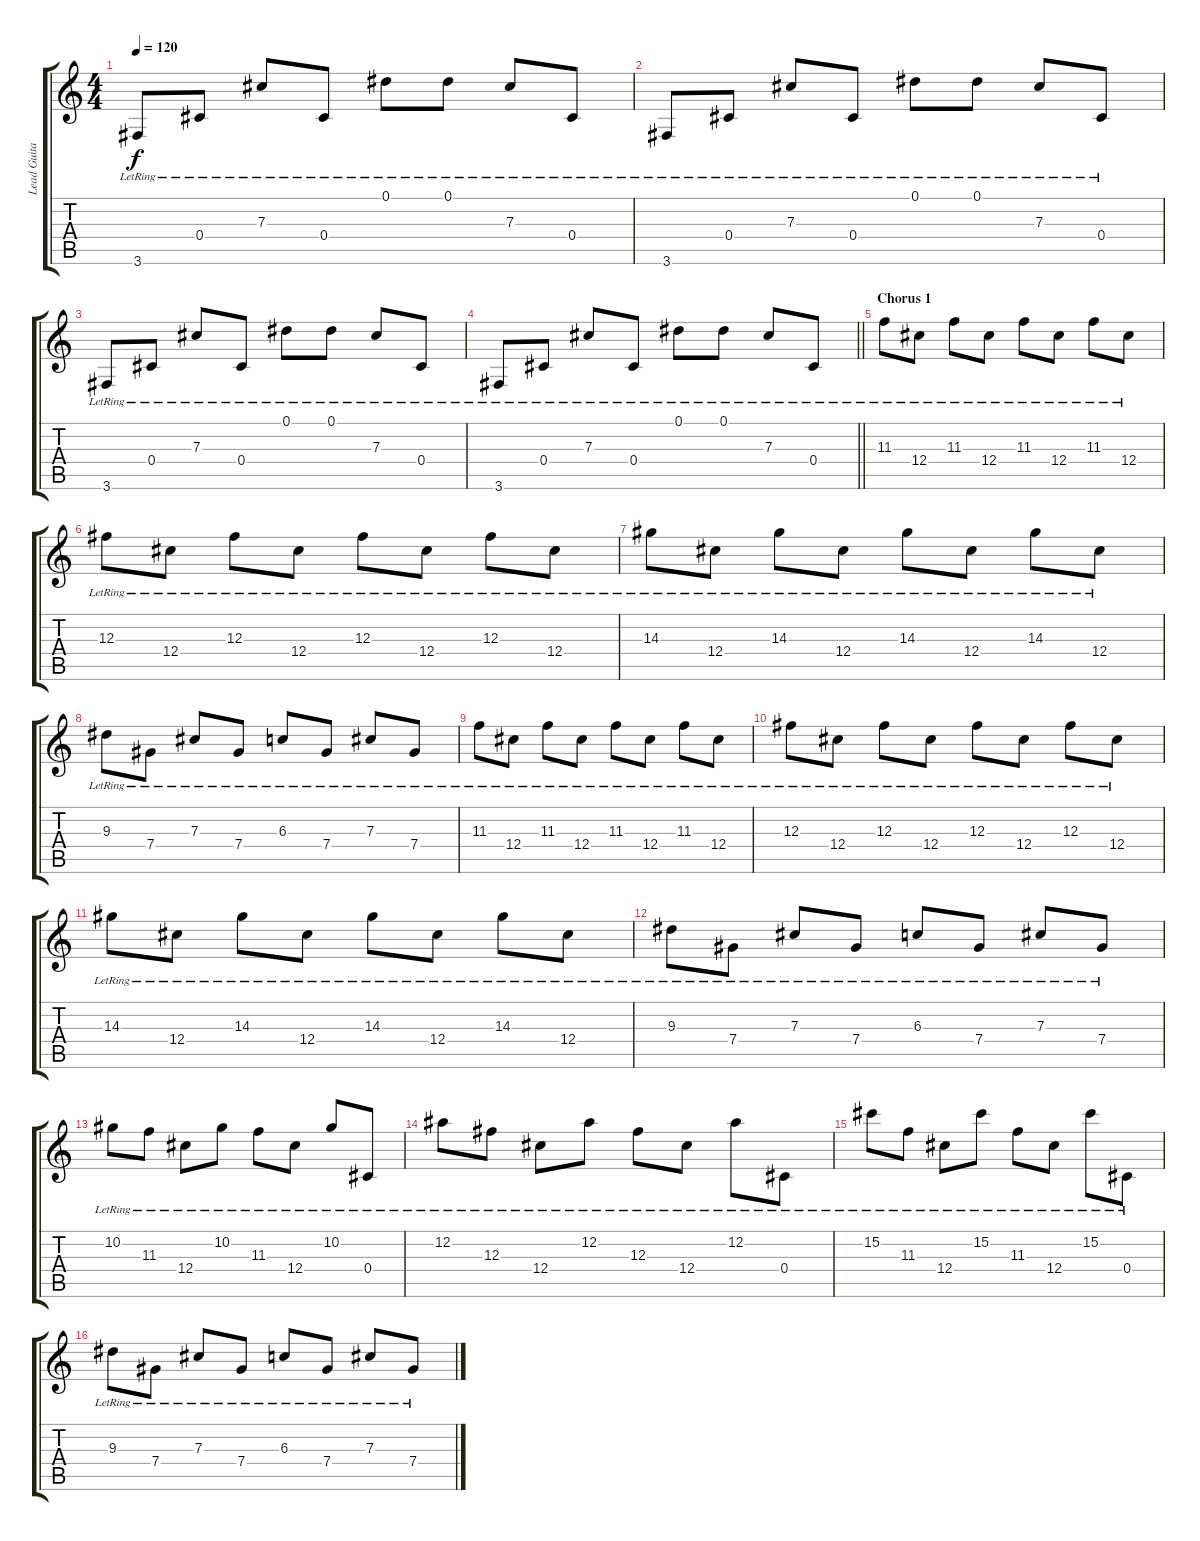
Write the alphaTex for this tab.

\track ("Lead Guitar 1" "Lead Guita") {instrument electricguitarclean}
\staff {score tabs}
\tuning (Eb4 Bb3 Gb3 Db3 Ab2 Eb2) {hide}
\ts (4 4)
\tempo 120
\clef g2
\ks c
3.6{lr}.8{dy f} 0.4{lr}.8 7.3{lr}.8 0.4{lr}.8 0.1{lr}.8 0.1{lr}.8 7.3{lr}.8 0.4{lr}.8 |
3.6{lr}.8 0.4{lr}.8 7.3{lr}.8 0.4{lr}.8 0.1{lr}.8 0.1{lr}.8 7.3{lr}.8 0.4{lr}.8 |
3.6{lr}.8 0.4{lr}.8 7.3{lr}.8 0.4{lr}.8 0.1{lr}.8 0.1{lr}.8 7.3{lr}.8 0.4{lr}.8 |
\barLineRight lightlight
3.6{lr}.8 0.4{lr}.8 7.3{lr}.8 0.4{lr}.8 0.1{lr}.8 0.1{lr}.8 7.3{lr}.8 0.4{lr}.8 |
\section ("" "Chorus 1")
11.3{lr}.8 12.4{lr}.8 11.3{lr}.8 12.4{lr}.8 11.3{lr}.8 12.4{lr}.8 11.3{lr}.8 12.4{lr}.8 |
12.3{lr}.8 12.4{lr}.8 12.3{lr}.8 12.4{lr}.8 12.3{lr}.8 12.4{lr}.8 12.3{lr}.8 12.4{lr}.8 |
14.3{lr}.8 12.4{lr}.8 14.3{lr}.8 12.4{lr}.8 14.3{lr}.8 12.4{lr}.8 14.3{lr}.8 12.4{lr}.8 |
9.3{lr}.8 7.4{lr}.8 7.3{lr}.8 7.4{lr}.8 6.3{lr}.8 7.4{lr}.8 7.3{lr}.8 7.4{lr}.8 |
11.3{lr}.8 12.4{lr}.8 11.3{lr}.8 12.4{lr}.8 11.3{lr}.8 12.4{lr}.8 11.3{lr}.8 12.4{lr}.8 |
12.3{lr}.8 12.4{lr}.8 12.3{lr}.8 12.4{lr}.8 12.3{lr}.8 12.4{lr}.8 12.3{lr}.8 12.4{lr}.8 |
14.3{lr}.8 12.4{lr}.8 14.3{lr}.8 12.4{lr}.8 14.3{lr}.8 12.4{lr}.8 14.3{lr}.8 12.4{lr}.8 |
9.3{lr}.8 7.4{lr}.8 7.3{lr}.8 7.4{lr}.8 6.3{lr}.8 7.4{lr}.8 7.3{lr}.8 7.4{lr}.8 |
10.2{lr}.8 11.3{lr}.8 12.4{lr}.8 10.2{lr}.8 11.3{lr}.8 12.4{lr}.8 10.2{lr}.8 0.4{lr}.8 |
12.2{lr}.8 12.3{lr}.8 12.4{lr}.8 12.2{lr}.8 12.3{lr}.8 12.4{lr}.8 12.2{lr}.8 0.4{lr}.8 |
15.2{lr}.8 11.3{lr}.8 12.4{lr}.8 15.2{lr}.8 11.3{lr}.8 12.4{lr}.8 15.2{lr}.8 0.4{lr}.8 |
9.3{lr}.8 7.4{lr}.8 7.3{lr}.8 7.4{lr}.8 6.3{lr}.8 7.4{lr}.8 7.3{lr}.8 7.4{lr}.8
